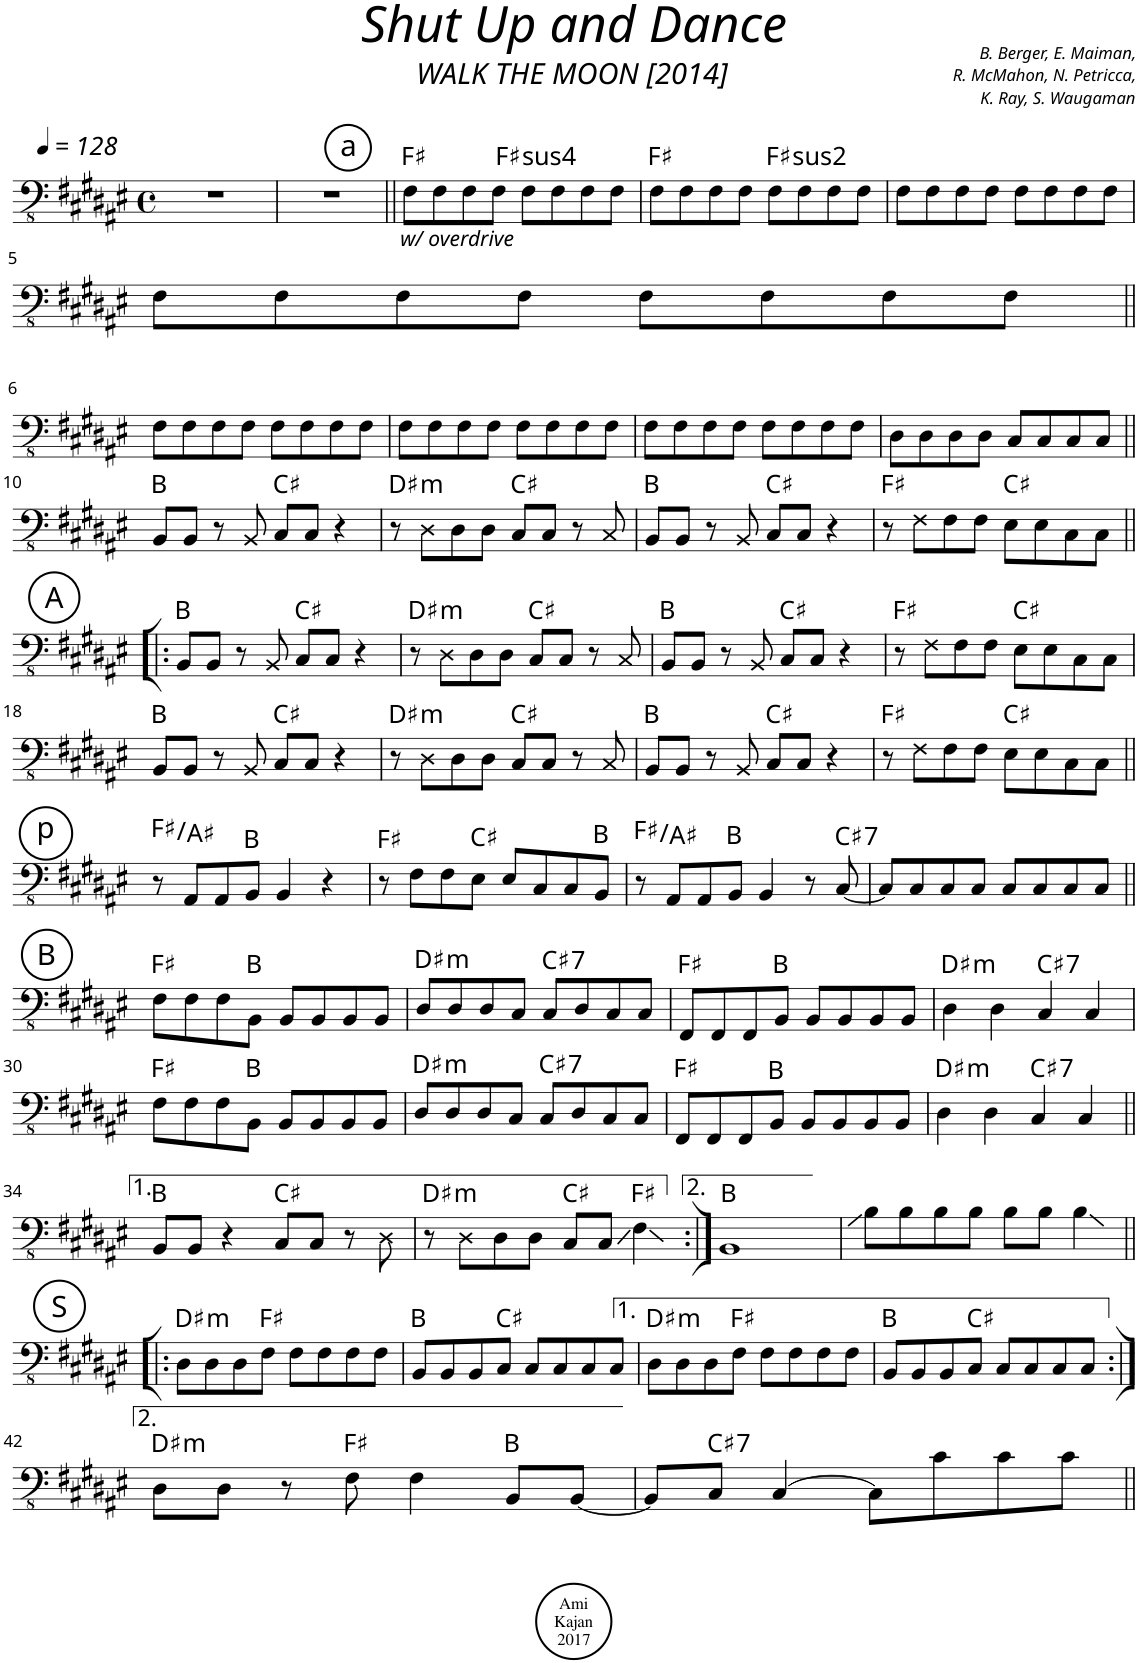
**kern	**harte
*part1	*part1
*staff1	*
*I"Akustinen basso	*
*I'Basso	*
*clefFv4	*
*k[f#c#g#d#a#e#]	*
*M4/4	*
*met(c)	*
*MM128	*
=	=
1r	.
!!LO:REH:place=s1:a:cj:enc=circle:fs=14:t=a
=1	=1
1r	.
=2||	=2||
!LO:TX:b:i:t=w/ overdrive	!
8FF#\L	F#:maj
8FF#\	.
8FF#\	.
8FF#\J	.
!	!LO:H:kt=4
8FF#\L	F#:sus4
8FF#\	.
8FF#\	.
8FF#\J	.
=3	=3
8FF#\L	F#:maj
8FF#\	.
8FF#\	.
8FF#\J	.
!	!LO:H:kt=2
8FF#\L	F#:(1,2,5)
8FF#\	.
8FF#\	.
8FF#\J	.
=4	=4
8FF#\L	.
8FF#\	.
8FF#\	.
8FF#\J	.
8FF#\L	.
8FF#\	.
8FF#\	.
8FF#\J	.
!!LO:LB:g=z
=5	=5
8FF#\L	.
8FF#\	.
8FF#\	.
8FF#\J	.
8FF#\L	.
8FF#\	.
8FF#\	.
8FF#\J	.
!!LO:LB:g=z
=6||	=6||
8FF#\L	.
8FF#\	.
8FF#\	.
8FF#\J	.
8FF#\L	.
8FF#\	.
8FF#\	.
8FF#\J	.
=7	=7
8FF#\L	.
8FF#\	.
8FF#\	.
8FF#\J	.
8FF#\L	.
8FF#\	.
8FF#\	.
8FF#\J	.
=8	=8
8FF#\L	.
8FF#\	.
8FF#\	.
8FF#\J	.
8FF#\L	.
8FF#\	.
8FF#\	.
8FF#\J	.
=9	=9
8DD#\L	.
8DD#\	.
8DD#\	.
8DD#\J	.
8CC#/L	.
8CC#/	.
8CC#/	.
8CC#/J	.
!!LO:LB:g=z
=10||	=10||
8BBB/L	B:maj
8BBB/J	.
8r	.
8BBB/	.
8CC#/L	C#:maj
8CC#/J	.
4r	.
=11	=11
!	!LO:H:kt=m
8r	D#:min
8DD#\L	.
8DD#\	.
8DD#\J	.
8CC#/L	C#:maj
8CC#/J	.
8r	.
8CC#/	.
=12	=12
8BBB/L	B:maj
8BBB/J	.
8r	.
8BBB/	.
8CC#/L	C#:maj
8CC#/J	.
4r	.
=13	=13
8r	F#:maj
8FF#\L	.
8FF#\	.
8FF#\J	.
8EE#\L	C#:maj
8EE#\	.
8CC#\	.
8CC#\J	.
!!LO:LB:g=z
!!LO:REH:place=s1:a:cj:enc=circle:fs=14:t=A
=14!|:	=14!|:
8BBB/L	B:maj
8BBB/J	.
8r	.
8BBB/	.
8CC#/L	C#:maj
8CC#/J	.
4r	.
=15	=15
!	!LO:H:kt=m
8r	D#:min
8DD#\L	.
8DD#\	.
8DD#\J	.
8CC#/L	C#:maj
8CC#/J	.
8r	.
8CC#/	.
=16	=16
8BBB/L	B:maj
8BBB/J	.
8r	.
8BBB/	.
8CC#/L	C#:maj
8CC#/J	.
4r	.
=17	=17
8r	F#:maj
8FF#\L	.
8FF#\	.
8FF#\J	.
8EE#\L	C#:maj
8EE#\	.
8CC#\	.
8CC#\J	.
!!LO:LB:g=z
=18	=18
8BBB/L	B:maj
8BBB/J	.
8r	.
8BBB/	.
8CC#/L	C#:maj
8CC#/J	.
4r	.
=19	=19
!	!LO:H:kt=m
8r	D#:min
8DD#\L	.
8DD#\	.
8DD#\J	.
8CC#/L	C#:maj
8CC#/J	.
8r	.
8CC#/	.
=20	=20
8BBB/L	B:maj
8BBB/J	.
8r	.
8BBB/	.
8CC#/L	C#:maj
8CC#/J	.
4r	.
=21	=21
8r	F#:maj
8FF#\L	.
8FF#\	.
8FF#\J	.
8EE#\L	C#:maj
8EE#\	.
8CC#\	.
8CC#\J	.
!!LO:LB:g=z
!!LO:REH:place=s1:a:cj:enc=circle:fs=14:t=p
=22||	=22||
8r	F#:maj/3
8AAA#/L	.
8AAA#/	.
8BBB/J	B:maj
4BBB/	.
4r	.
=23	=23
8r	F#:maj
8FF#\L	.
8FF#\	.
8EE#\J	C#:maj
8EE#/L	.
8CC#/	.
8CC#/	.
8BBB/J	B:maj
=24	=24
8r	F#:maj/3
8AAA#/L	.
8AAA#/	.
8BBB/J	B:maj
4BBB/	.
8r	.
!	!LO:H:kt=7
[8CC#/	C#:7
=25	=25
8CC#/L]	.
8CC#/	.
8CC#/	.
8CC#/J	.
8CC#/L	.
8CC#/	.
8CC#/	.
8CC#/J	.
!!LO:LB:g=z
!!LO:REH:place=s1:a:cj:enc=circle:fs=14:t=B
=26||	=26||
8FF#\L	F#:maj
8FF#\	.
8FF#\	.
8BBB\J	B:maj
8BBB/L	.
8BBB/	.
8BBB/	.
8BBB/J	.
=27	=27
!	!LO:H:kt=m
8DD#/L	D#:min
8DD#/	.
8DD#/	.
8CC#/J	.
!	!LO:H:kt=7
8CC#/L	C#:7
8DD#/	.
8CC#/	.
8CC#/J	.
=28	=28
8FFF#/L	F#:maj
8FFF#/	.
8FFF#/	.
8BBB/J	B:maj
8BBB/L	.
8BBB/	.
8BBB/	.
8BBB/J	.
=29	=29
!	!LO:H:kt=m
4DD#\	D#:min
4DD#\	.
!	!LO:H:kt=7
4CC#/	C#:7
4CC#/	.
!!LO:LB:g=z
=30	=30
8FF#\L	F#:maj
8FF#\	.
8FF#\	.
8BBB\J	B:maj
8BBB/L	.
8BBB/	.
8BBB/	.
8BBB/J	.
=31	=31
!	!LO:H:kt=m
8DD#/L	D#:min
8DD#/	.
8DD#/	.
8CC#/J	.
!	!LO:H:kt=7
8CC#/L	C#:7
8DD#/	.
8CC#/	.
8CC#/J	.
=32	=32
8FFF#/L	F#:maj
8FFF#/	.
8FFF#/	.
8BBB/J	B:maj
8BBB/L	.
8BBB/	.
8BBB/	.
8BBB/J	.
=33	=33
!	!LO:H:kt=m
4DD#\	D#:min
4DD#\	.
!	!LO:H:kt=7
4CC#/	C#:7
4CC#/	.
!!LO:LB:g=z
=34||	=34||
8BBB/L	B:maj
8BBB/J	.
4r	.
8CC#/L	C#:maj
8CC#/J	.
8r	.
8DD#\	.
=35	=35
!	!LO:H:kt=m
8r	D#:min
8DD#\L	.
8DD#\	.
8DD#\J	.
8CC#/L	C#:maj
8CC#/J	.
4FF#\	F#:maj
=36:|!	=36:|!
1BBB	B:maj
=37	=37
8BB\L	.
8BB\	.
8BB\	.
8BB\J	.
8BB\L	.
8BB\J	.
4BB\	.
!!LO:LB:g=z
!!LO:REH:place=s1:a:cj:enc=circle:fs=14:t=S
=38!|:	=38!|:
!	!LO:H:kt=m
8DD#\L	D#:min
8DD#\	.
8DD#\	.
8FF#\J	F#:maj
8FF#\L	.
8FF#\	.
8FF#\	.
8FF#\J	.
=39	=39
8BBB/L	B:maj
8BBB/	.
8BBB/	.
8CC#/J	C#:maj
8CC#/L	.
8CC#/	.
8CC#/	.
8CC#/J	.
=40	=40
!	!LO:H:kt=m
8DD#\L	D#:min
8DD#\	.
8DD#\	.
8FF#\J	F#:maj
8FF#\L	.
8FF#\	.
8FF#\	.
8FF#\J	.
=41	=41
8BBB/L	B:maj
8BBB/	.
8BBB/	.
8CC#/J	C#:maj
8CC#/L	.
8CC#/	.
8CC#/	.
8CC#/J	.
!!LO:LB:g=z
=42:|!	=42:|!
!	!LO:H:kt=m
8DD#\L	D#:min
8DD#\J	.
8r	.
8FF#\	F#:maj
4FF#\	.
8BBB/L	B:maj
[8BBB/J	.
=43	=43
8BBB/L]	.
!	!LO:H:kt=7
8CC#/J	C#:7
[4CC#/	.
8CC#\L]	.
8C#\	.
8C#\	.
8C#\J	.
=||	=||
*-	*-
